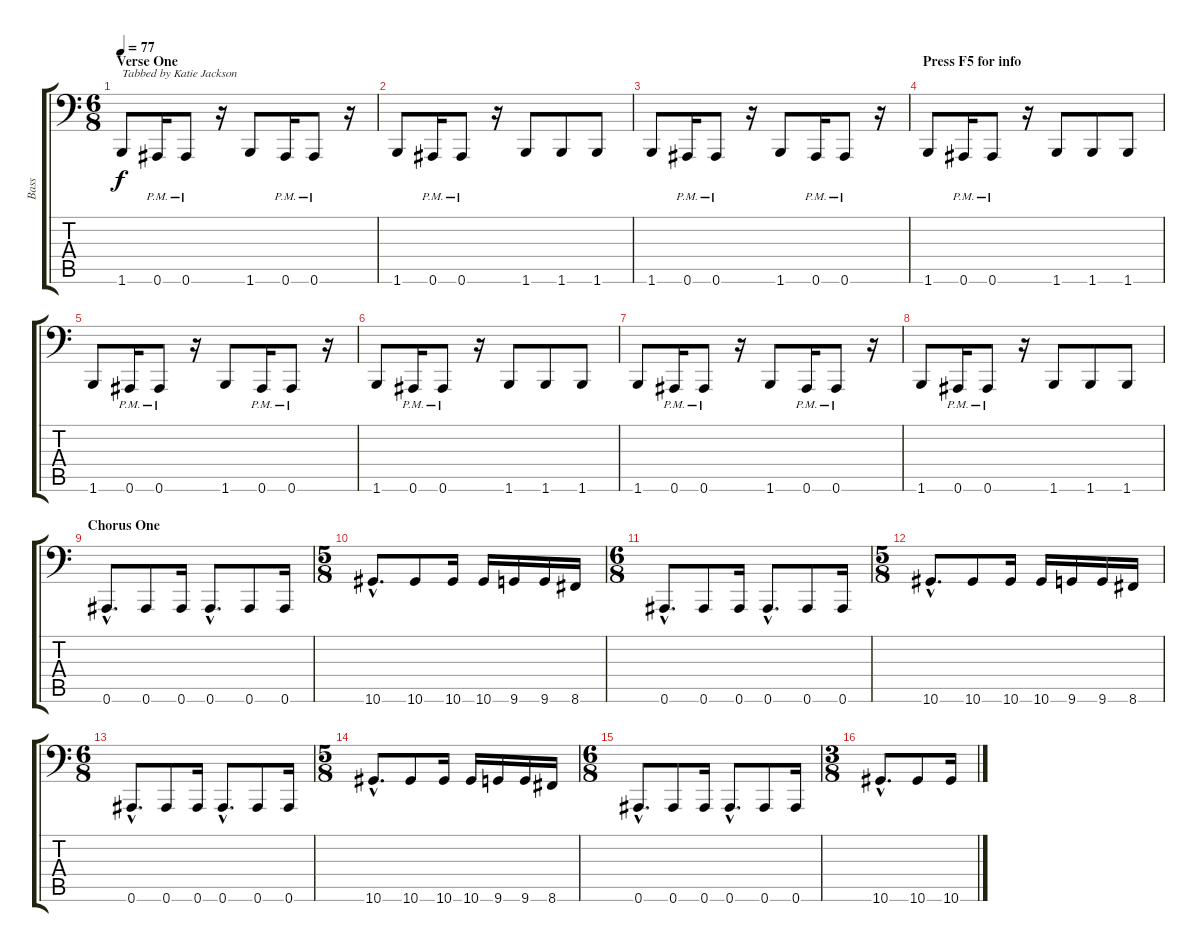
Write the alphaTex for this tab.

\track ("Bass" "Bass") {instrument electricbassfinger}
\staff {score tabs}
\tuning (C4 G3 Eb3 Bb2 F2 Bb0) {hide}
\ts (6 8)
\section ("" "Verse One")
\tempo 77
\clef f4
\ks c
1.6.8{txt "Tabbed by Katie Jackson" dy f instrument electricbassfinger} 0.6{pm}.16 0.6{pm}.8 r.16 1.6.8 0.6{pm}.16 0.6{pm}.8 r.16 |
1.6.8 0.6{pm}.16 0.6{pm}.8 r.16 1.6.8 1.6.8 1.6.8 |
1.6.8 0.6{pm}.16 0.6{pm}.8 r.16 1.6.8 0.6{pm}.16 0.6{pm}.8 r.16 |
\section ("" "Press F5 for info")
1.6.8 0.6{pm}.16 0.6{pm}.8 r.16 1.6.8 1.6.8 1.6.8 |
1.6.8 0.6{pm}.16 0.6{pm}.8 r.16 1.6.8 0.6{pm}.16 0.6{pm}.8 r.16 |
1.6.8 0.6{pm}.16 0.6{pm}.8 r.16 1.6.8 1.6.8 1.6.8 |
1.6.8 0.6{pm}.16 0.6{pm}.8 r.16 1.6.8 0.6{pm}.16 0.6{pm}.8 r.16 |
1.6.8 0.6{pm}.16 0.6{pm}.8 r.16 1.6.8 1.6.8 1.6.8 |
\section ("" "Chorus One")
0.6{hac}.8{d} 0.6.8 0.6.16 0.6{hac}.8{d} 0.6.8 0.6.16 |
\ts (5 8)
10.6{hac}.8{d} 10.6.8 10.6.16 10.6.16 9.6.16 9.6.16 8.6.16 |
\ts (6 8)
0.6{hac}.8{d} 0.6.8 0.6.16 0.6{hac}.8{d} 0.6.8 0.6.16 |
\ts (5 8)
10.6{hac}.8{d} 10.6.8 10.6.16 10.6.16 9.6.16 9.6.16 8.6.16 |
\ts (6 8)
0.6{hac}.8{d} 0.6.8 0.6.16 0.6{hac}.8{d} 0.6.8 0.6.16 |
\ts (5 8)
10.6{hac}.8{d} 10.6.8 10.6.16 10.6.16 9.6.16 9.6.16 8.6.16 |
\ts (6 8)
0.6{hac}.8{d} 0.6.8 0.6.16 0.6{hac}.8{d} 0.6.8 0.6.16 |
\ts (3 8)
10.6{hac}.8{d} 10.6.8 10.6.16
